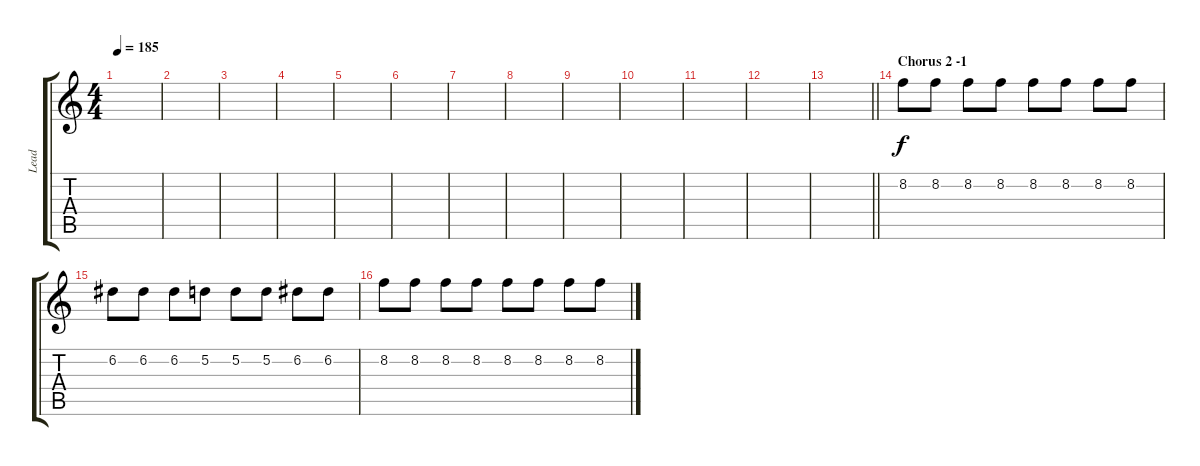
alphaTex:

\track ("Lead" "Lead") {instrument overdrivenguitar}
\staff {score tabs}
\tuning (D4 A3 F3 C3 G2 C2) {hide}
\ts (4 4)
\tempo 185
\clef g2
\ks c
|
|
|
|
|
|
|
|
|
|
|
|
\barLineRight lightlight
|
\section ("" "Chorus 2 -1")
8.2.8 8.2.8 8.2.8 8.2.8 8.2.8 8.2.8 8.2.8 8.2.8 |
6.2.8 6.2.8 6.2.8 5.2.8 5.2.8 5.2.8 6.2.8 6.2.8 |
8.2.8 8.2.8 8.2.8 8.2.8 8.2.8 8.2.8 8.2.8 8.2.8
